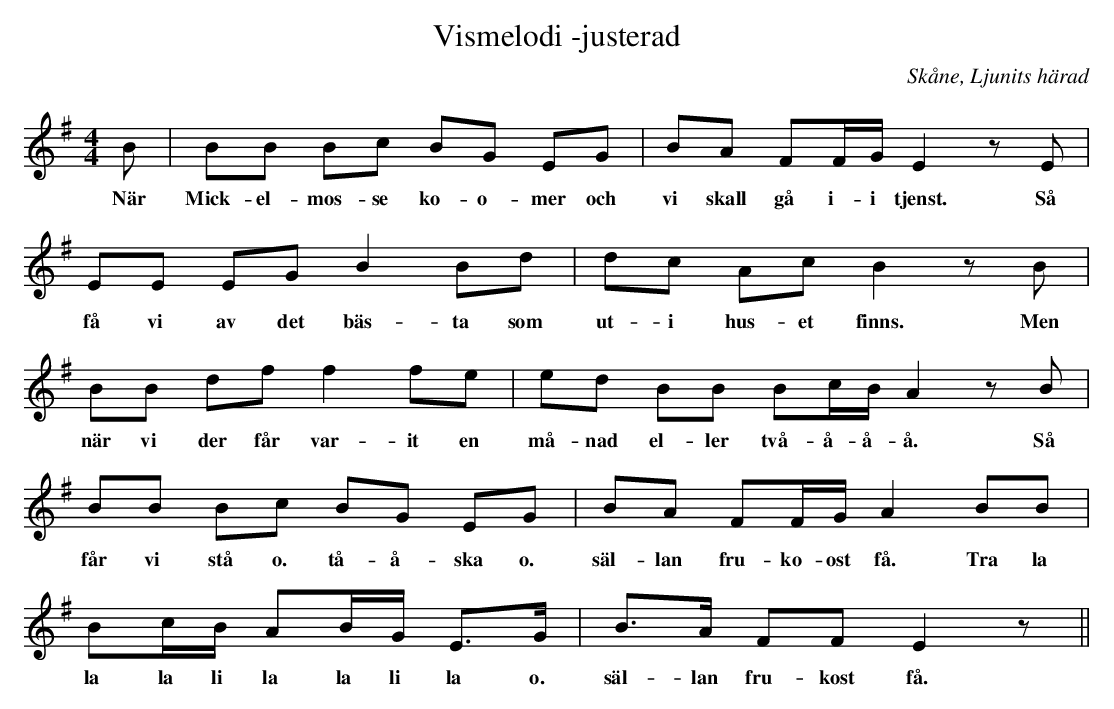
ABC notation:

X:1
T:Vismelodi -justerad
O:Skåne, Ljunits härad
M:4/4
L:1/8
K:G
B | BB Bc BG EG | BA FF/G/ E2 zE |
w: När Mick-el-mos-se ko-o-mer och vi skall gå i-i tjenst. Så
EE EG B2 Bd | dc Ac B2 z B |
w: få vi av det bäs-ta som ut-i hus-et finns. Men
 BB df f2 fe | ed BB Bc/B/ A2 zB |
w: när vi der får var-it en må-nad el-ler två-å-å-å. Så
BB Bc BG EG | BA FF/G/ A2 BB |
w: får vi stå o. tå-å-ska o. säl-lan fru-ko-ost få. Tra la
 Bc/B/ AB/G/ E>G | B>A FF E2 z ||
w: la la li la la li la o. säl-lan fru-kost få.
